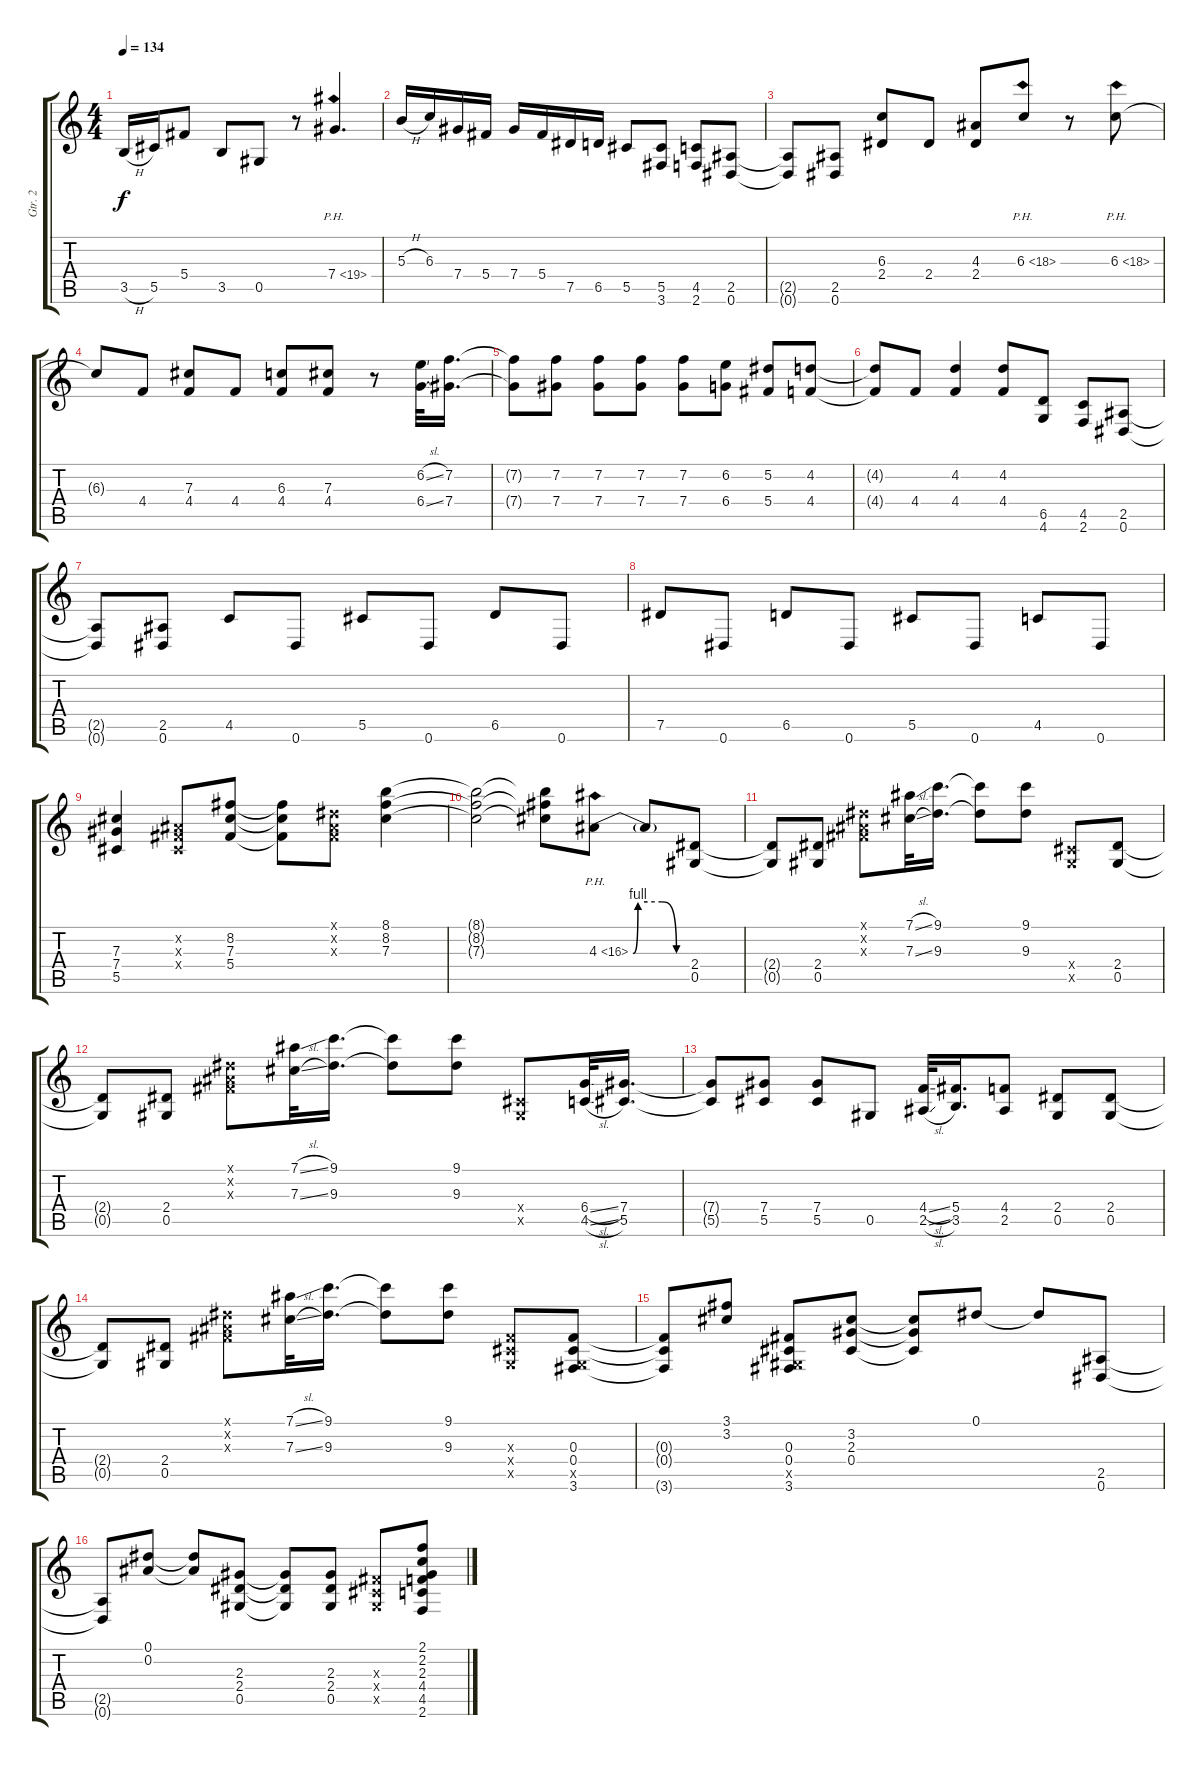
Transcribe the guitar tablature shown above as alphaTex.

\track ("Gtr. 2" "Gtr. 2") {instrument distortionguitar}
\staff {score tabs}
\tuning (Eb4 Bb3 Gb3 Db3 Ab2 Eb2) {hide}
\ts (4 4)
\tempo 134
\clef g2
\ks c
3.5{h}.16{dy f} 5.5.16 5.4.8 3.5.8 0.5.8 r.8 7.4{ph 12}.4{d} |
5.3{h}.16 6.3.16 7.4.16 5.4.16 7.4.16 5.4.16 7.5.16 6.5.16 5.5.8 (5.5 3.6).8 (4.5 2.6).8 (2.5 0.6).8 |
(2.5{t} 0.6{t}).8 (2.5 0.6).8 (6.3 2.4).8 2.4.8 (4.3 2.4).8 6.3{ph 12}.8 r.8 6.3{ph 12}.8 |
6.3{t}.8 4.4.8 (7.3 4.4).8 4.4.8 (6.3 4.4).8 (7.3 4.4).8 r.8 (6.2{sl} 6.4{sl}).32 (7.2 7.4).16{d} |
(7.2{t} 7.4{t}).8 (7.2 7.4).8 (7.2 7.4).8 (7.2 7.4).8 (7.2 7.4).8 (6.2 6.4).8 (5.2 5.4).8 (4.2 4.4).8 |
(4.2{t} 4.4{t}).8 4.4.8 (4.2 4.4).4 (4.2 4.4).8 (6.5 4.6).8 (4.5 2.6).8 (2.5 0.6).8 |
(2.5{t} 0.6{t}).8 (2.5 0.6).8 4.5.8 0.6.8 5.5.8 0.6.8 6.5.8 0.6.8 |
7.5.8 0.6.8 6.5.8 0.6.8 5.5.8 0.6.8 4.5.8 0.6.8 |
(7.3 7.4 5.5).4 (0.2{x} 0.3{x} 0.4{x}).8 (8.2 7.3 5.4).8 (8.2{t} 7.3{t} 5.4{t}).8 (0.1{x} 0.2{x} 0.3{x}).8 (8.1 8.2 7.3).4 |
(8.1{t} 8.2{t} 7.3{t}).2 (8.1{t} 8.2{t} 7.3{t}).8 4.3{be (custom 0 0 5 4 15 4 30 4 45 0 60 0) ph 12}.8 4.3{t}.8 (2.4 0.5).8 |
(2.4{t} 0.5{t}).8 (2.4 0.5).8 (0.1{x} 0.2{x} 0.3{x}).8 (7.1{sl} 7.3{sl}).32 (9.1 9.3).16{d} (9.1{t} 9.3{t}).8 (9.1 9.3).8 (0.4{x} 0.5{x}).8 (2.4 0.5).8 |
(2.4{t} 0.5{t}).8 (2.4 0.5).8 (0.1{x} 0.2{x} 0.3{x}).8 (7.1{sl} 7.3{sl}).32 (9.1 9.3).16{d} (9.1{t} 9.3{t}).8 (9.1 9.3).8 (0.4{x} 0.5{x}).8 (6.4{sl} 4.5{sl}).32 (7.4 5.5).16{d} |
(7.4{t} 5.5{t}).8 (7.4 5.5).8 (7.4 5.5).8 0.5.8 (4.4{sl} 2.5{sl}).32 (5.4 3.5).16{d} (4.4 2.5).8 (2.4 0.5).8 (2.4 0.5).8 |
(2.4{t} 0.5{t}).8 (2.4 0.5).8 (0.1{x} 0.2{x} 0.3{x}).8 (7.1{sl} 7.3{sl}).32 (9.1 9.3).16{d} (9.1{t} 9.3{t}).8 (9.1 9.3).8 (0.3{x} 0.4{x} 0.5{x}).8 (0.3 0.4 0.5{x} 3.6).8 |
(0.3{t} 0.4{t} 3.6{t}).8 (3.1 3.2).8 (0.3 0.4 0.5{x} 3.6).8 (3.2 2.3 0.4).8 (3.2{t} 2.3{t} 0.4{t}).8 0.1.8 0.1{t}.8 (2.5 0.6).8 |
(2.5{t} 0.6{t}).8 (0.1 0.2).8 (0.1{t} 0.2{t}).8 (2.3 2.4 0.5).8 (2.3{t} 2.4{t} 0.5{t}).8 (2.3 2.4 0.5).8 (0.3{x} 0.4{x} 0.5{x}).8 (2.1 2.2 2.3 4.4 4.5 2.6).8
